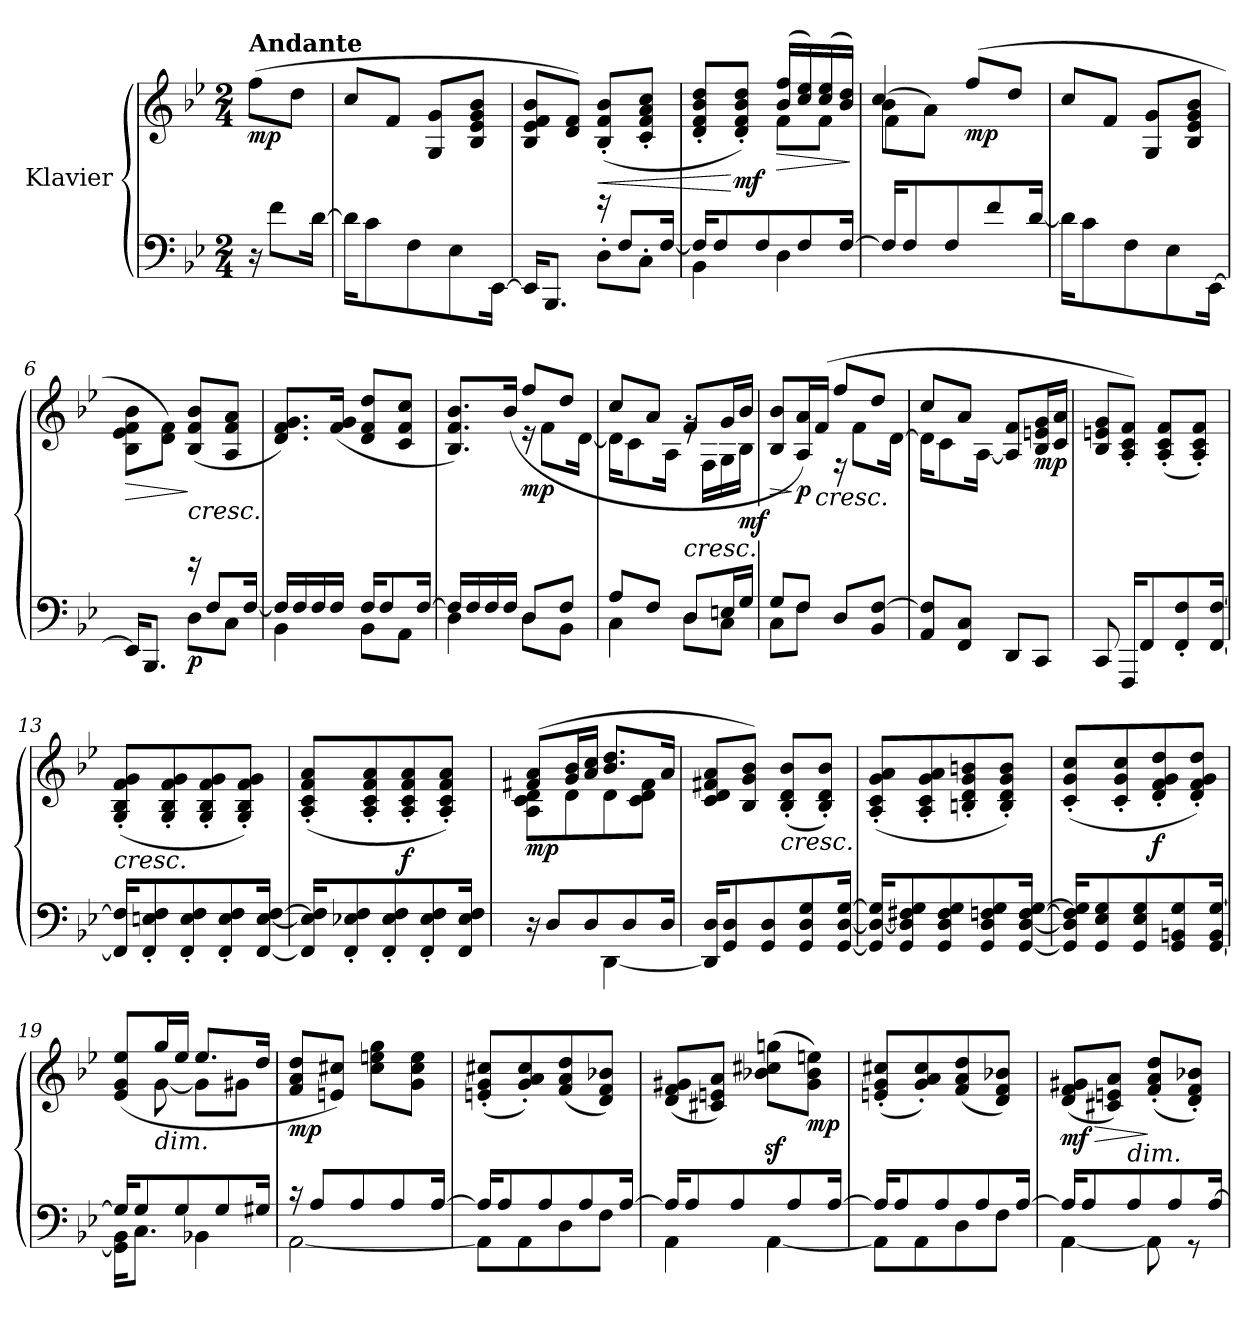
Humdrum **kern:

**kern	**kern	**dynam
*part1	*part1	*part1
*staff2	*staff1	*staff1/2
*I"Klavier	*	*
*clefF4	*clefG2	*
*k[b-e-]	*k[b-e-]	*
*M2/4	*M2/4	*
=	=	=
!	!LO:TX:a:B:t=Andante	!
!	!	!LO:DY:b
16r	(>8ff\L	mp
8f\L	.	.
.	8dd\J	.
[16d\Jk	.	.
=1	=1	=1
16d\KL]	8cc/L	.
8c\	.	.
.	8f/J	.
8F\	.	.
.	8G/ 8g/L	.
8E-\	.	.
.	8B-/ 8e-/ 8g/ 8b-/J	.
[16EE-\Jk	.	.
=2	=2	=2
*^	*	*
16EE-/KL]	4ryy	8B-/ 8e-/ 8f/ 8b-/L	.
8.BBB-/J	.	.	.
.	.	8d/ 8f/J)	.
!	!	!	!LO:HP:b
8D'\L	16rg	(<8B-/' 8f/' 8b-/'L	<
.	8F/L	.	.
8C'\J	.	8c/' 8f/' 8a/' 8cc/'J	.
.	[16F/Jk	.	.
=3	=3	=3	=3
*	*	*^	*
16F/KL]	4BB-\	8d/' 8f/' 8b-/' 8dd/'L	4ryy	.
8F/	.	.	.	.
!	!	!	!	!LO:DY:n=1:b
.	.	8d/' 8f/' 8b-/' 8dd/'J)	.	[ mf
8F/	.	.	.	.
!	!	!	!	!LO:HP:b
.	4D\	(>16b-/ 16ff/LL	8f\L	>
8F/	.	16cc/ 16ee-/)	.	.
.	.	(>16cc/ 16ee-/	8f\J	.
[16F/Jk	.	16b-/ 16dd/JJ)	.	.
*v	*v	*	*	*
*	*v	*v	*
.	.	]
=4	=4	=4
*	*^	*
*	*	*^	*
16F/KL]	(>8b-\L	4cc/	4f\	.
8F/	.	.	.	.
.	8a\J)	.	.	.
8F/	.	.	.	.
!	!	!	!	!LO:DY:b
.	(>8ff/L	4ryy	4ryy	mp
8f/	.	.	.	.
.	8dd/J	.	.	.
[16d/Jk	.	.	.	.
*	*v	*v	*v	*
=5	=5	=5
16d\KL]	8cc/L	.
8c\	.	.
.	8f/J	.
8F\	.	.
.	8G/ 8g/L	.
8E-\	.	.
.	8B-/ 8e-/ 8g/ 8b-/J	.
[16EE-\Jk	.	.
!!LO:LB:g=z
=6	=6	=6
*^	*	*
!	!	!	!LO:HP:b
16EE-/KL]	4ryy	8B-\ 8e-\ 8f\ 8b-\L	>
8.BBB-/J	.	.	.
.	.	8d\ 8f\J)	.
!	!	!LO:TX:b:i:t=cresc.	!
!	!	!	!LO:DY:n=1:b=2
8D\L	16rg	(<8B-/ 8f/ 8b-/L	] p
.	8F/L	.	.
8C\J	.	8A/ 8f/ 8a/J	.
.	[16F/Jk	.	.
=7	=7	=7	=7
16F/LL]	4BB-\	8.d/ 8.f/ 8.g/L)	.
16F/	.	.	.
16F/	.	.	.
16F/JJ	.	(<16f/ 16g/Jk	.
16F/KL	8BB-\L	8d/ 8f/ 8dd/L	.
8F/	.	.	.
.	8AA\J	8c/ 8f/ 8cc/J	.
[16F/Jk	.	.	.
=8	=8	=8	=8
*	*	*^	*
16F/LL]	4D\	8.B-/ 8.f/ 8.b-/L)	4ryy	.
16F/	.	.	.	.
16F/	.	.	.	.
16F/JJ	.	(>16b-/Jk	.	.
!	!	!	!	!LO:DY:b
8D/L	8D\L	8ff/L	16r	mp
.	.	.	8f\L	.
8F/J	8BB-\J	8dd/J	.	.
.	.	.	[16d\Jk	.
=9	=9	=9	=9	=9
8A/L	4C\	8cc/L	16d\KL]	.
.	.	.	8c\	.
8F/J	.	8a/J	.	.
.	.	.	16A\Jk	.
!	!	!	!	!LO:HP:b
8D/L	8D\L	8f/L	16rg	<
.	.	.	16F\LL	.
16En/L	8C\J	16g/L	16G\	.
!	!	!	!	!LO:DY:b
16G/JJ	.	16b-/JJ	16B-\JJ	mf
*v	*v	*	*	*
*	*v	*v	*
.	.	[
=10	=10	=10
*^	*	*
!	!	!	!LO:HP:b
*	*	*^	*
8G/L	8C\L	8B-/ 8b-/L	4ryy	>
!	!	!	!	!LO:DY:n=1:b
8F/J	8F\J	16A/ 16a/L)	.	] p
!	!	!LO:TX:b:i:t=cresc.	!	!
.	.	(>16f/JJ	.	.
8D/L	4ryy	16rF	8ff/L	.
.	.	8f\L	.	.
8BB-/ [8F/J	.	.	8dd/J	.
.	.	[16d\Jk	.	.
*v	*v	*	*	*
!!LO:LB:g=z	!!
=11	=11	=11	=11
8AA/ 8F/]L	8cc/L	16d\KL]	.
.	.	8c\	.
8FF/ 8C/J	8a/J	.	.
.	.	[16A\Jk	.
8DD/L	8A/] 8f/L	4ryy	.
!	!	!	!LO:DY:b
8CC/J	16B-/ 16en/ 16g/L	.	mp
.	16c/ 16a/JJ	.	.
*	*v	*v	*
=12	=12	=12
8CC/	8B-/ 8en/ 8g/L	.
16FFF/KL	8A/' 8c/' 8f/'J)	.
8FF/	.	.
.	(>8A/' 8c/' 8f/'L	.
8FF/' 8F/'	.	.
.	8A/' 8c/' 8f/'J)	.
[16FF/ [16F/Jk	.	.
=13	=13	=13
!	!LO:TX:b:i:t=cresc.	!
16FF/] 16F/]KL	(>8G/' 8B-/' 8f/' 8g/'L	.
8FF/' 8En/' 8F/'	.	.
.	8G/' 8B-/' 8f/' 8g/'	.
8FF/' 8E/' 8F/'	.	.
.	8G/' 8B-/' 8f/' 8g/'	.
8FF/' 8E/' 8F/'	.	.
.	8G/' 8B-/' 8f/' 8g/'J)	.
[16FF/ [16E/ [16F/Jk	.	.
=14	=14	=14
16FF/] 16E/] 16F/]KL	(>8A/' 8c/' 8f/' 8a/'L	.
8FF/' 8E-X/' 8F/'	.	.
.	8A/' 8c/' 8f/' 8a/'	.
8FF/' 8E-/' 8F/'	.	.
!	!	!LO:DY:b
.	8A/' 8c/' 8f/' 8a/'	f
8FF/' 8E-/' 8F/'	.	.
.	8A/' 8c/' 8f/' 8a/'J)	.
16FF/ 16E-/ 16F/Jk	.	.
!!LO:LB:g=z
=15	=15	=15
*^	*^	*
!	!	!	!	!LO:DY:b
16r	4ryy	(>8f#X/ 8a/L	8A\ 8c\ 8d\L	mp
8D/L	.	.	.	.
.	.	16g/ 16b-/L	8d\	.
8D/	.	16a/ 16cc/JJ	.	.
.	[4DD\	8.b-/ 8.dd/L	8d\	.
8D/	.	.	.	.
.	.	.	8c\ 8d\ 8f#\J	.
16D/Jk	.	16a/Jk	.	.
*v	*v	*	*	*
*	*v	*v	*
=16	=16	=16
16DD/] 16D/KL	8c/ 8d/ 8f#X/ 8a/L	.
8GG/ 8D/	.	.
.	8B-/ 8g/ 8b-/J)	.
8GG/ 8D/	.	.
!	!LO:TX:b:i:t=cresc.	!
.	(>8B-/' 8d/' 8b-/'L	.
8GG/ 8D/ 8G/	.	.
.	8B-/' 8d/' 8b-/'J)	.
[16GG/ [16D/ [16G/Jk	.	.
=17	=17	=17
16GG/] 16D/_ 16G/]KL	(>8A/' 8c/' 8g/' 8a/'L	.
8GG/ 8D/] 8F#X/ 8G/	.	.
.	8A/' 8c/' 8g/' 8a/'	.
8GG/ 8D/ 8F#/ 8G/	.	.
.	8Bn/' 8d/' 8g/' 8bn/'	.
8GG/ 8D/ 8Fn/ 8G/	.	.
.	8B/' 8d/' 8g/' 8b/'J)	.
[16GG/ [16D/ [16F/ [16G/Jk	.	.
=18	=18	=18
16GG/] 16D/] 16F/] 16G/]KL	(>8c/' 8g/' 8cc/'L	.
8GG/ 8E-/ 8G/	.	.
.	8c/' 8g/' 8cc/'	.
8GG/ 8E-/ 8G/	.	.
!	!	!LO:DY:b
.	8d/' 8f/' 8g/' 8dd/'	f
8GG/ 8BBn/ 8G/	.	.
.	8d/' 8f/' 8g/' 8dd/'J)	.
[16GG/ 16BB/ [16G/Jk	.	.
=19	=19	=19
*^	*^	*
16G/KL]	16GG\] 16BB-\KL	(>8e-/ 8g/ 8ee-/L	8ryy	.
8G/	8.C\J	.	.	.
!	!	!LO:TX:b:i:t=dim.	!	!
.	.	16gg/L	[8g\	.
8G/	.	16ee-/JJ	.	.
.	4BB-X\	8.ee-/L	8g\L]	.
8G/	.	.	.	.
.	.	.	8g#X\J	.
16G#X/Jk	.	16dd/Jk	.	.
*	*	*v	*v	*
!!LO:PB:g=z
=20	=20	=20	=20
!	!	!	!LO:DY:b
16r	[2AA\	8f/ 8a/ 8dd/L	mp
8A/L	.	.	.
.	.	8en/ 8cc#X/J)	.
8A/	.	.	.
.	.	8cc#\ 8een\ 8gg\L	.
8A/	.	.	.
.	.	8g\ 8cc#\ 8ee\J	.
[16A/Jk	.	.	.
=21	=21	=21	=21
16A/KL]	8AA\L]	(<8en/' 8g/' 8cc#X/'L	.
8A/	.	.	.
.	8AA\	8g/' 8a/' 8cc#/')	.
8A/	.	.	.
.	8D\	(<8f/ 8a/ 8dd/	.
8A/	.	.	.
.	8F\J	8d/ 8f/ 8b-X/J)	.
[16A/Jk	.	.	.
=22	=22	=22	=22
16A/KL]	4AA\	(<8d/ 8f/ 8g#X/L	.
8A/	.	.	.
.	.	8c#X/ 8en/ 8a/J)	.
8A/	.	.	.
.	[4AA\	(>8b-X\z< 8cc#X\z< 8ggn\z<L	.
8A/	.	.	.
!	!	!	!LO:DY:b
.	.	8g#\ 8b-\ 8een\J)	mp
[16A/Jk	.	.	.
=23	=23	=23	=23
16A/KL]	8AA\L]	(<8en/' 8g/' 8cc#X/'L	.
8A/	.	.	.
.	8AA\	8g/' 8a/' 8cc#/')	.
8A/	.	.	.
.	8D\	(<8f/ 8a/ 8dd/	.
8A/	.	.	.
.	8F\J	8d/ 8f/ 8b-X/J)	.
[16A/Jk	.	.	.
=24	=24	=24	=24
!	!	!	!LO:HP:b
!	!	!	!LO:DY:n=1:b
16A/KL]	[4AA\	(<8d/ 8f/ 8g#X/L	> mf
8A/	.	.	.
.	.	8c#X/ 8en/ 8a/J)	.
!LO:TX:a:i:t=dim.	!	!	!
8A/	.	.	.
.	8AA\]	(<8f/' 8a/' 8dd/'L	]
8A/	.	.	.
.	8r	8d/' 8f/' 8b-X/'J)	.
[16A/Jk	.	.	.
*v	*v	*	*
=	=	=
*-	*-	*-
